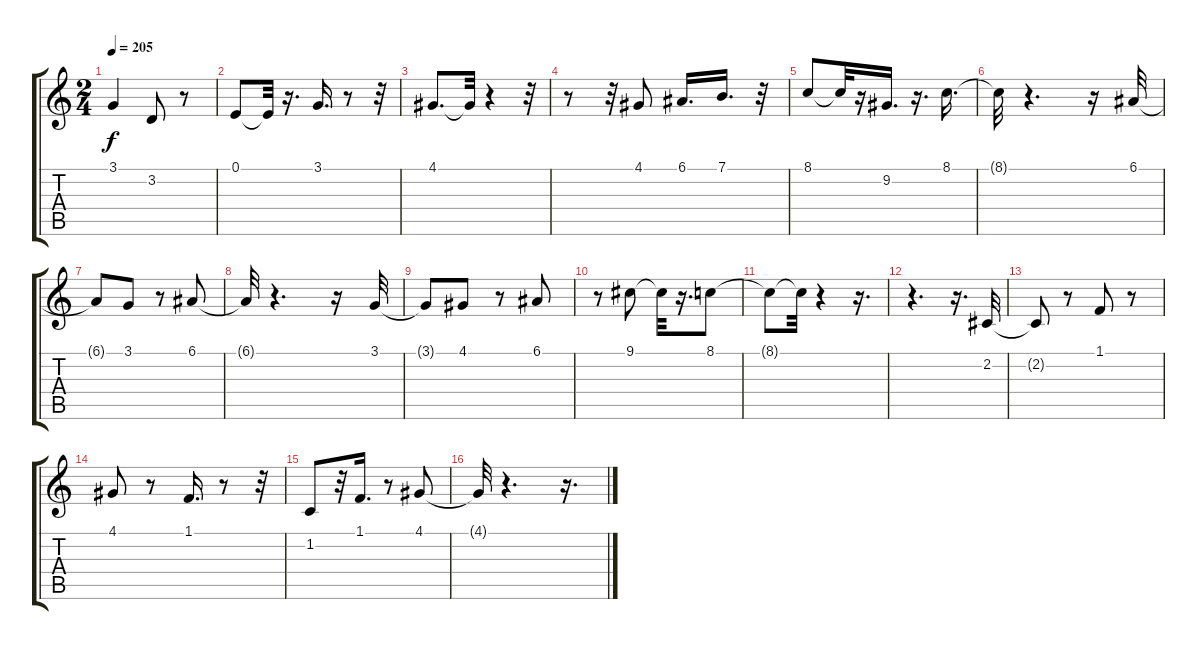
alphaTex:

\track "" {instrument ocarina}
\staff {score tabs}
\tuning (E4 B3 G3 D3 A2 E2) {hide}
\ts (2 4)
\tempo 205
\clef g2
\ks c
3.1.4{dy f} 3.2.8 r.8 |
0.1.8 0.1{t}.32 r.16{d} 3.1.16{d} r.8 r.32 |
4.1.8{d} 4.1{t}.32 r.4 r.32 |
r.8 r.32 4.1.8 6.1.16{d} 7.1.16{d} r.32 |
8.1.8 8.1{t}.32 r.16 9.2.16{d} r.16{d} 8.1.16{d} |
8.1{t}.32 r.4{d} r.16 6.1.32 |
6.1{t}.8 3.1.8 r.8 6.1.8 |
6.1{t}.32 r.4{d} r.16 3.1.32 |
3.1{t}.8 4.1.8 r.8 6.1.8 |
r.8 9.1.8 9.1{t}.32 r.16{d} 8.1.8 |
8.1{t}.8 8.1{t}.32 r.4 r.16{d} |
r.4{d} r.16{d} 2.2.32 |
2.2{t}.8 r.8 1.1.8 r.8 |
4.1.8 r.8 1.1.16{d} r.8 r.32 |
1.2.8 r.32 1.1.16{d} r.8 4.1.8 |
4.1{t}.32 r.4{d} r.16{d}
